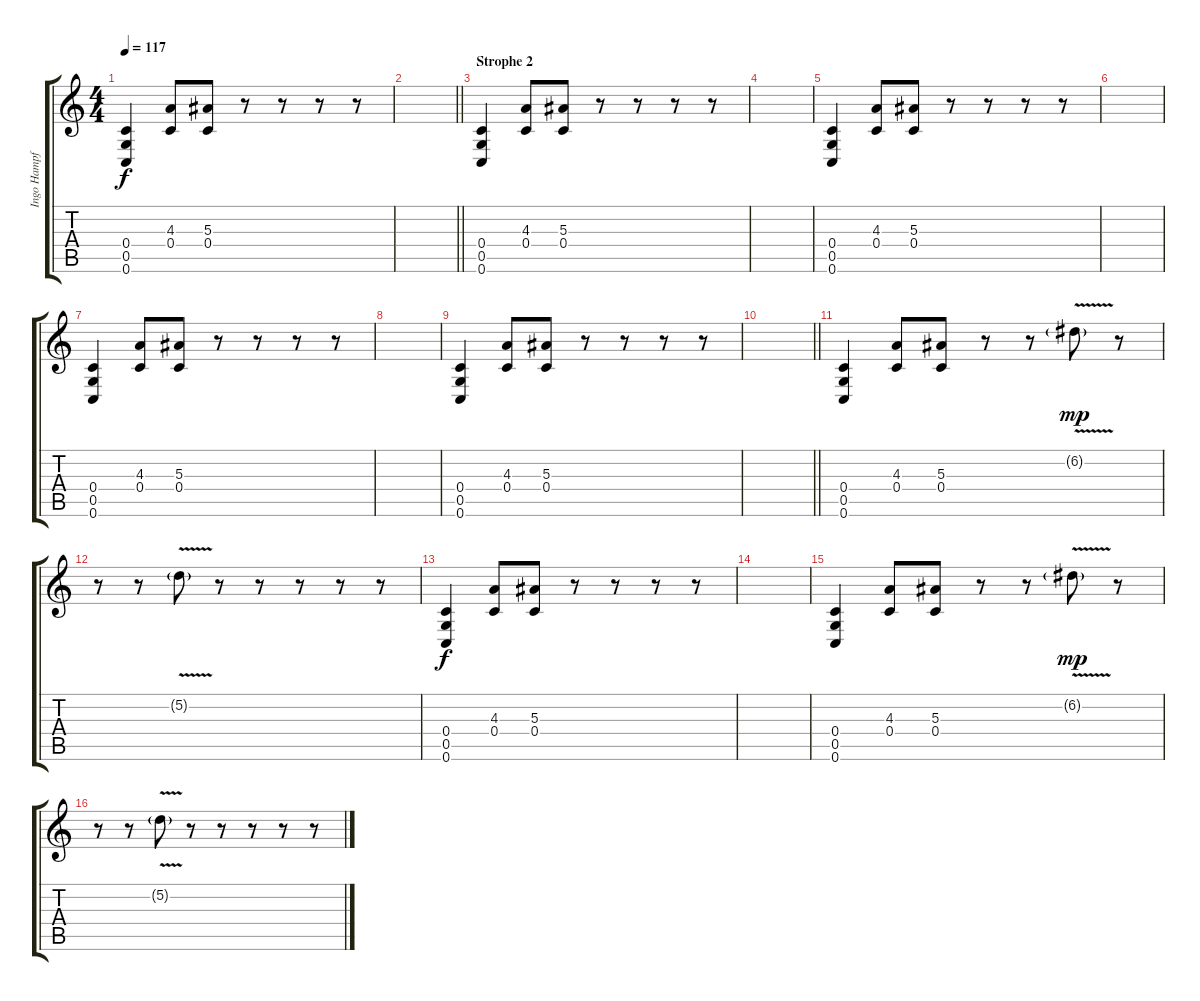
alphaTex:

\track ("Ingo Hampf" "Ingo Hampf") {instrument overdrivenguitar}
\staff {score tabs}
\tuning (D4 A3 F3 C3 G2 C2) {hide}
\ts (4 4)
\section ("" "")
\tempo 117
\clef g2
\ks c
(0.4 0.5 0.6).4{dy f} (4.3 0.4).8 (5.3 0.4).8 r.8 r.8 r.8 r.8 |
\barLineRight lightlight
|
\section ("" "Strophe 2")
(0.4 0.5 0.6).4 (4.3 0.4).8 (5.3 0.4).8 r.8 r.8 r.8 r.8 |
|
(0.4 0.5 0.6).4 (4.3 0.4).8 (5.3 0.4).8 r.8 r.8 r.8 r.8 |
|
(0.4 0.5 0.6).4 (4.3 0.4).8 (5.3 0.4).8 r.8 r.8 r.8 r.8 |
|
(0.4 0.5 0.6).4 (4.3 0.4).8 (5.3 0.4).8 r.8 r.8 r.8 r.8 |
\barLineRight lightlight
|
(0.4 0.5 0.6).4 (4.3 0.4).8 (5.3 0.4).8 r.8 r.8 6.2{v g}.8{dy mp} r.8 |
r.8 r.8 5.2{v g}.8 r.8 r.8 r.8 r.8 r.8 |
(0.4 0.5 0.6).4{dy f} (4.3 0.4).8 (5.3 0.4).8 r.8 r.8 r.8 r.8 |
|
(0.4 0.5 0.6).4 (4.3 0.4).8 (5.3 0.4).8 r.8 r.8 6.2{v g}.8{dy mp} r.8 |
r.8 r.8 5.2{v g}.8 r.8 r.8 r.8 r.8 r.8
